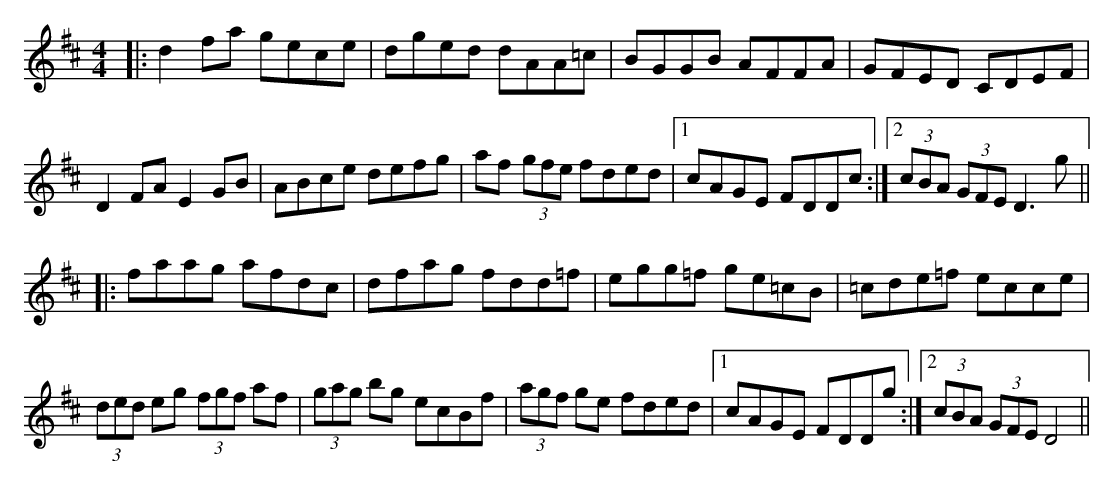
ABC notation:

X:1
M:4/4
K:D
|:d2 fa gece|dged dAA=c|BGGB AFFA|GFED CDEF|
D2 FA E2 GB|ABce defg|af (3gfe fded|1 cAGE FDDc:|2 (3cBA (3GFE D3g||
|:faag afdc|dfag fdd=f|egg=f ge=cB|=cde=f ecce|
(3ded eg (3fgf af|(3gag bg ecBf|(3agf ge fded|1 cAGE FDDg:|2 (3cBA (3GFE D4||
